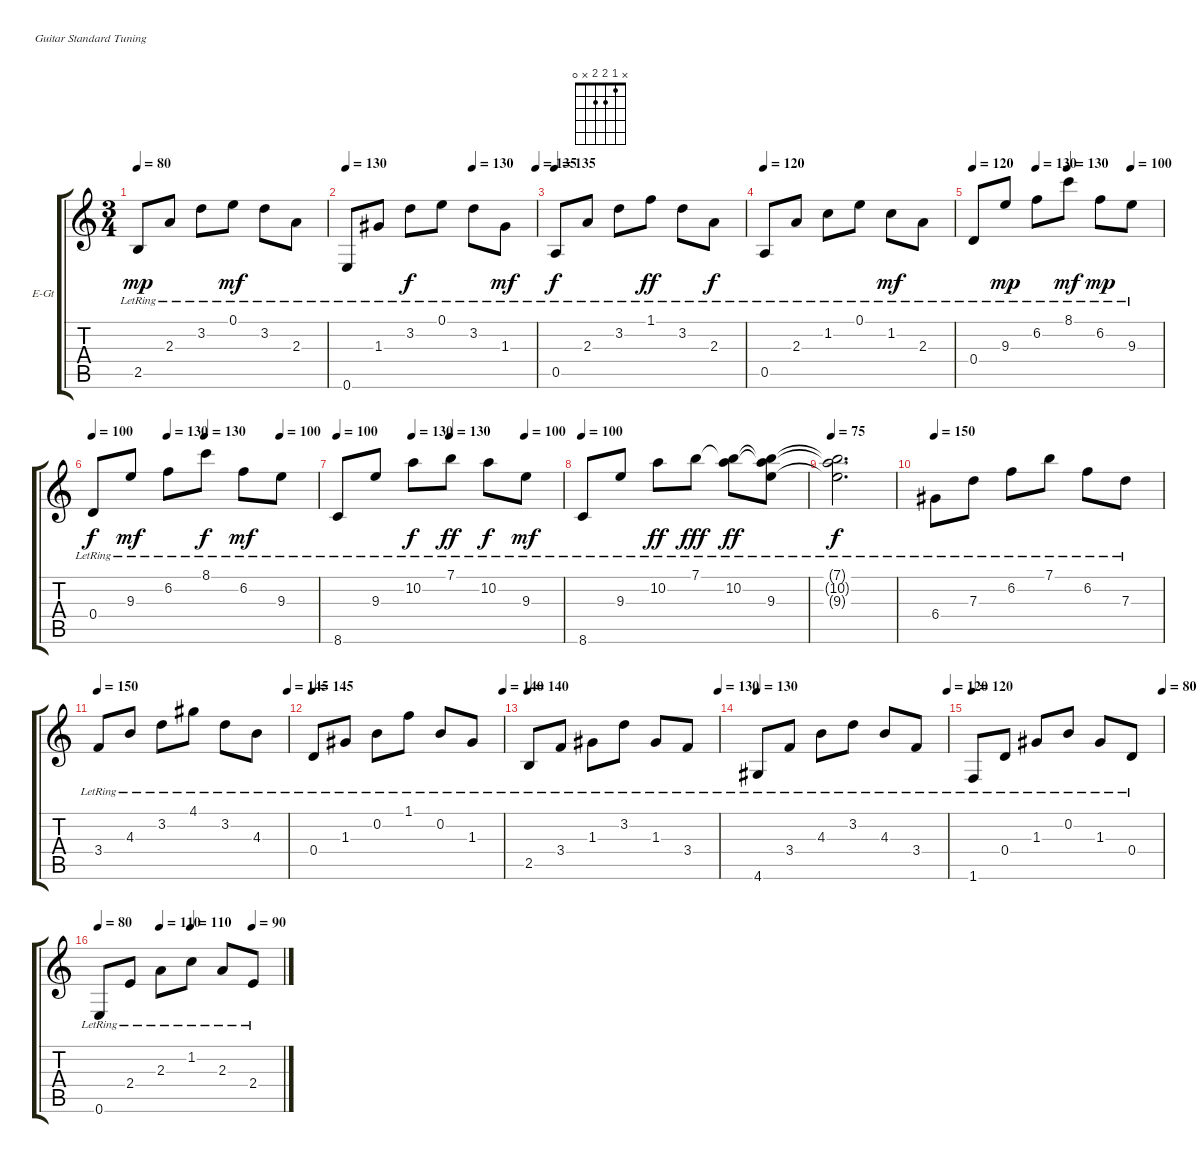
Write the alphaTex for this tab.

\bracketExtendMode groupsimilarinstruments
\firstSystemTrackNameOrientation horizontal
\otherSystemsTrackNameOrientation horizontal
\track ("Gibson Chet Atkins CE Wine Red" "E-Gt") {instrument electricguitarjazz}
\staff {score tabs}
\tuning (E4 B3 G3 D3 A2 E2)
\chord ("" 0 3 2 x 2 x)
\chord ("" 0 3 1 x x 0)
\chord ("" 1 3 2 x 0 x)
\chord ("" 0 1 2 x 0 x)
\chord ("" 7 6 7 6 x x) {firstfret 6}
\chord ("" 4 3 4 3 x x) {firstfret 3}
\chord ("" 1 0 1 0 x x)
\chord ("" x 3 1 3 2 x)
\chord ("" x 3 4 3 x 4)
\chord ("" x 0 1 0 x 1)
\chord ("" x 1 2 2 x 0)
\ts (3 4)
\tempo 80
\clef g2
\ks c
2.5{lr}.8{ch "" dy mp} 2.3{lr}.8 3.2{lr}.8 0.1{lr}.8{dy mf} 3.2{lr}.8 2.3{lr}.8 |
\tempo 130
\tempo (130 0.666667)
\tempo (135 1)
0.6{lr}.8{ch ""} 1.3{lr}.8 3.2{lr}.8{dy f} 0.1{lr}.8 3.2{lr}.8 1.3{lr}.8{dy mf} |
\tempo 135
0.5{lr}.8{ch "" dy f} 2.3{lr}.8 3.2{lr}.8 1.1{lr}.8{dy ff} 3.2{lr}.8 2.3{lr}.8{dy f} |
\tempo 120
0.5{lr}.8{ch ""} 2.3{lr}.8 1.2{lr}.8 0.1{lr}.8 1.2{lr}.8{dy mf} 2.3{lr}.8 |
\tempo 120
\tempo (130 0.333333)
\tempo (130 0.5)
\tempo (100 0.833333)
0.4{lr}.8 9.3{lr}.8{dy mp} 6.2{lr}.8 8.1{lr}.8{dy mf} 6.2{lr}.8{dy mp} 9.3{lr}.8 |
\tempo 100
\tempo (130 0.333333)
\tempo (130 0.5)
\tempo (100 0.833333)
0.4{lr}.8{dy f} 9.3{lr}.8{dy mf} 6.2{lr}.8 8.1{lr}.8{dy f} 6.2{lr}.8{dy mf} 9.3{lr}.8 |
\tempo 100
\tempo (130 0.333333)
\tempo (130 0.5)
\tempo (100 0.833333)
8.6{lr}.8 9.3{lr}.8 10.2{lr}.8{dy f} 7.1{lr}.8{dy ff} 10.2{lr}.8{dy f} 9.3{lr}.8{dy mf} |
\tempo 100
8.6{lr}.8 9.3{lr}.8 10.2{lr}.8{dy ff} 7.1{lr}.8{dy fff} (10.2{lr} 7.1{lr t}).8{dy ff} (9.3{lr} 7.1{lr t} 10.2{lr t}).8 |
\tempo 75
(7.1{lr t} 10.2{lr t} 9.3{lr t}).2{d dy f} |
\tempo 150
6.4{lr}.8{ch ""} 7.3{lr}.8 6.2{lr}.8 7.1{lr}.8 6.2{lr}.8 7.3{lr}.8 |
\tempo 150
\tempo (145 1)
3.4{lr}.8{ch ""} 4.3{lr}.8 3.2{lr}.8 4.1{lr}.8 3.2{lr}.8 4.3{lr}.8 |
\tempo 145
\tempo (140 1)
0.4{lr}.8{ch ""} 1.3{lr}.8 0.2{lr}.8 1.1{lr}.8 0.2{lr}.8 1.3{lr}.8 |
\tempo 140
\tempo (130 1)
2.5{lr}.8{ch ""} 3.4{lr}.8 1.3{lr}.8 3.2{lr}.8 1.3{lr}.8 3.4{lr}.8 |
\tempo 130
\tempo (120 1)
4.6{lr}.8{ch ""} 3.4{lr}.8 4.3{lr}.8 3.2{lr}.8 4.3{lr}.8 3.4{lr}.8 |
\tempo 120
\tempo (80 1)
1.6{lr}.8{ch ""} 0.4{lr}.8 1.3{lr}.8 0.2{lr}.8 1.3{lr}.8 0.4{lr}.8 |
\tempo 80
\tempo (110 0.333333)
\tempo (110 0.5)
\tempo (90 0.833333)
0.6{lr}.8{ch ""} 2.4{lr}.8 2.3{lr}.8 1.2{lr}.8 2.3{lr}.8 2.4{lr}.8
